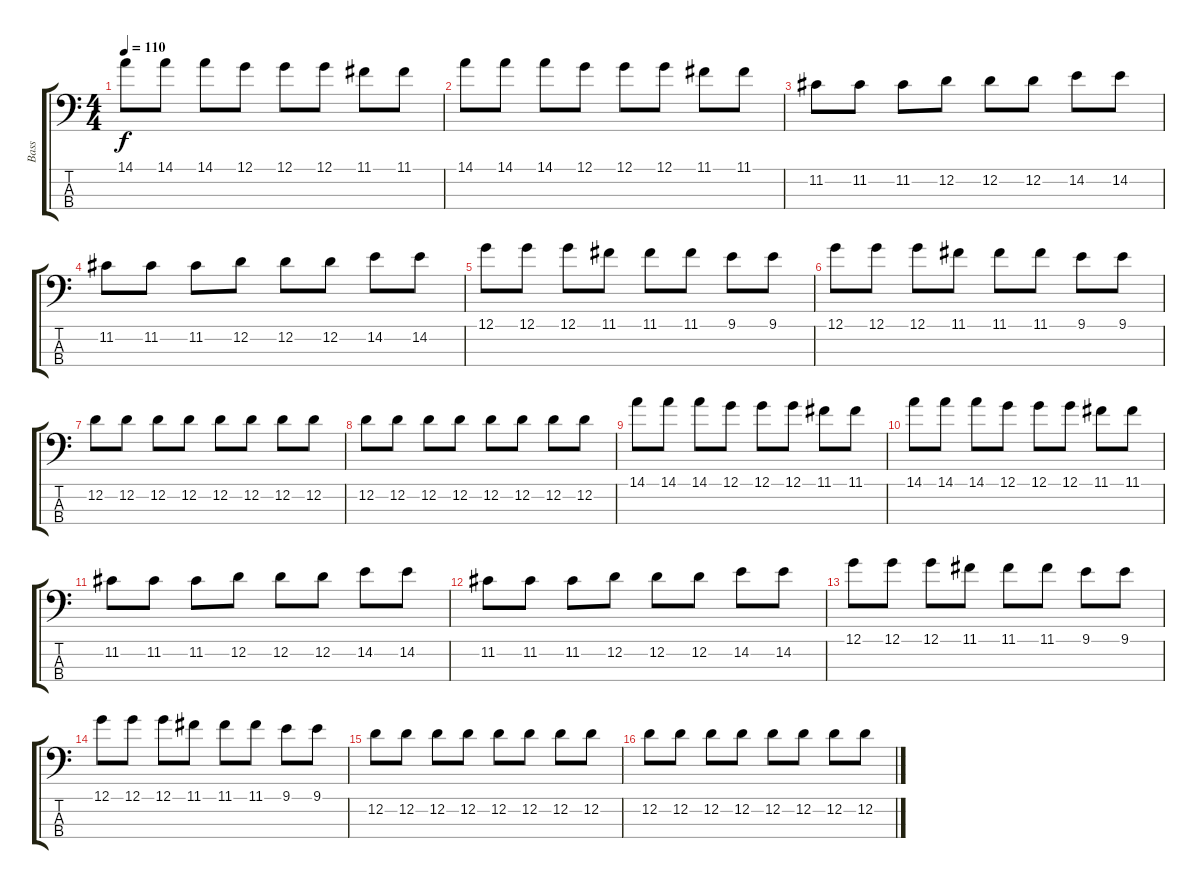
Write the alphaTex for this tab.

\track ("Bass" "Bass") {instrument electricbasspick}
\staff {score tabs}
\tuning (G2 D2 A1 E1) {hide}
\ts (4 4)
\tempo 110
\tempo 140
\tempo 110
\clef f4
\ks c
14.1.8{dy f instrument electricbasspick} 14.1.8 14.1.8 12.1.8 12.1.8 12.1.8 11.1.8 11.1.8 |
14.1.8 14.1.8 14.1.8 12.1.8 12.1.8 12.1.8 11.1.8 11.1.8 |
11.2.8 11.2.8 11.2.8 12.2.8 12.2.8 12.2.8 14.2.8 14.2.8 |
11.2.8 11.2.8 11.2.8 12.2.8 12.2.8 12.2.8 14.2.8 14.2.8 |
12.1.8 12.1.8 12.1.8 11.1.8 11.1.8 11.1.8 9.1.8 9.1.8 |
12.1.8 12.1.8 12.1.8 11.1.8 11.1.8 11.1.8 9.1.8 9.1.8 |
12.2.8 12.2.8 12.2.8 12.2.8 12.2.8 12.2.8 12.2.8 12.2.8 |
12.2.8 12.2.8 12.2.8 12.2.8 12.2.8 12.2.8 12.2.8 12.2.8 |
14.1.8 14.1.8 14.1.8 12.1.8 12.1.8 12.1.8 11.1.8 11.1.8 |
14.1.8 14.1.8 14.1.8 12.1.8 12.1.8 12.1.8 11.1.8 11.1.8 |
11.2.8 11.2.8 11.2.8 12.2.8 12.2.8 12.2.8 14.2.8 14.2.8 |
11.2.8 11.2.8 11.2.8 12.2.8 12.2.8 12.2.8 14.2.8 14.2.8 |
12.1.8 12.1.8 12.1.8 11.1.8 11.1.8 11.1.8 9.1.8 9.1.8 |
12.1.8 12.1.8 12.1.8 11.1.8 11.1.8 11.1.8 9.1.8 9.1.8 |
12.2.8 12.2.8 12.2.8 12.2.8 12.2.8 12.2.8 12.2.8 12.2.8 |
12.2.8 12.2.8 12.2.8 12.2.8 12.2.8 12.2.8 12.2.8 12.2.8
